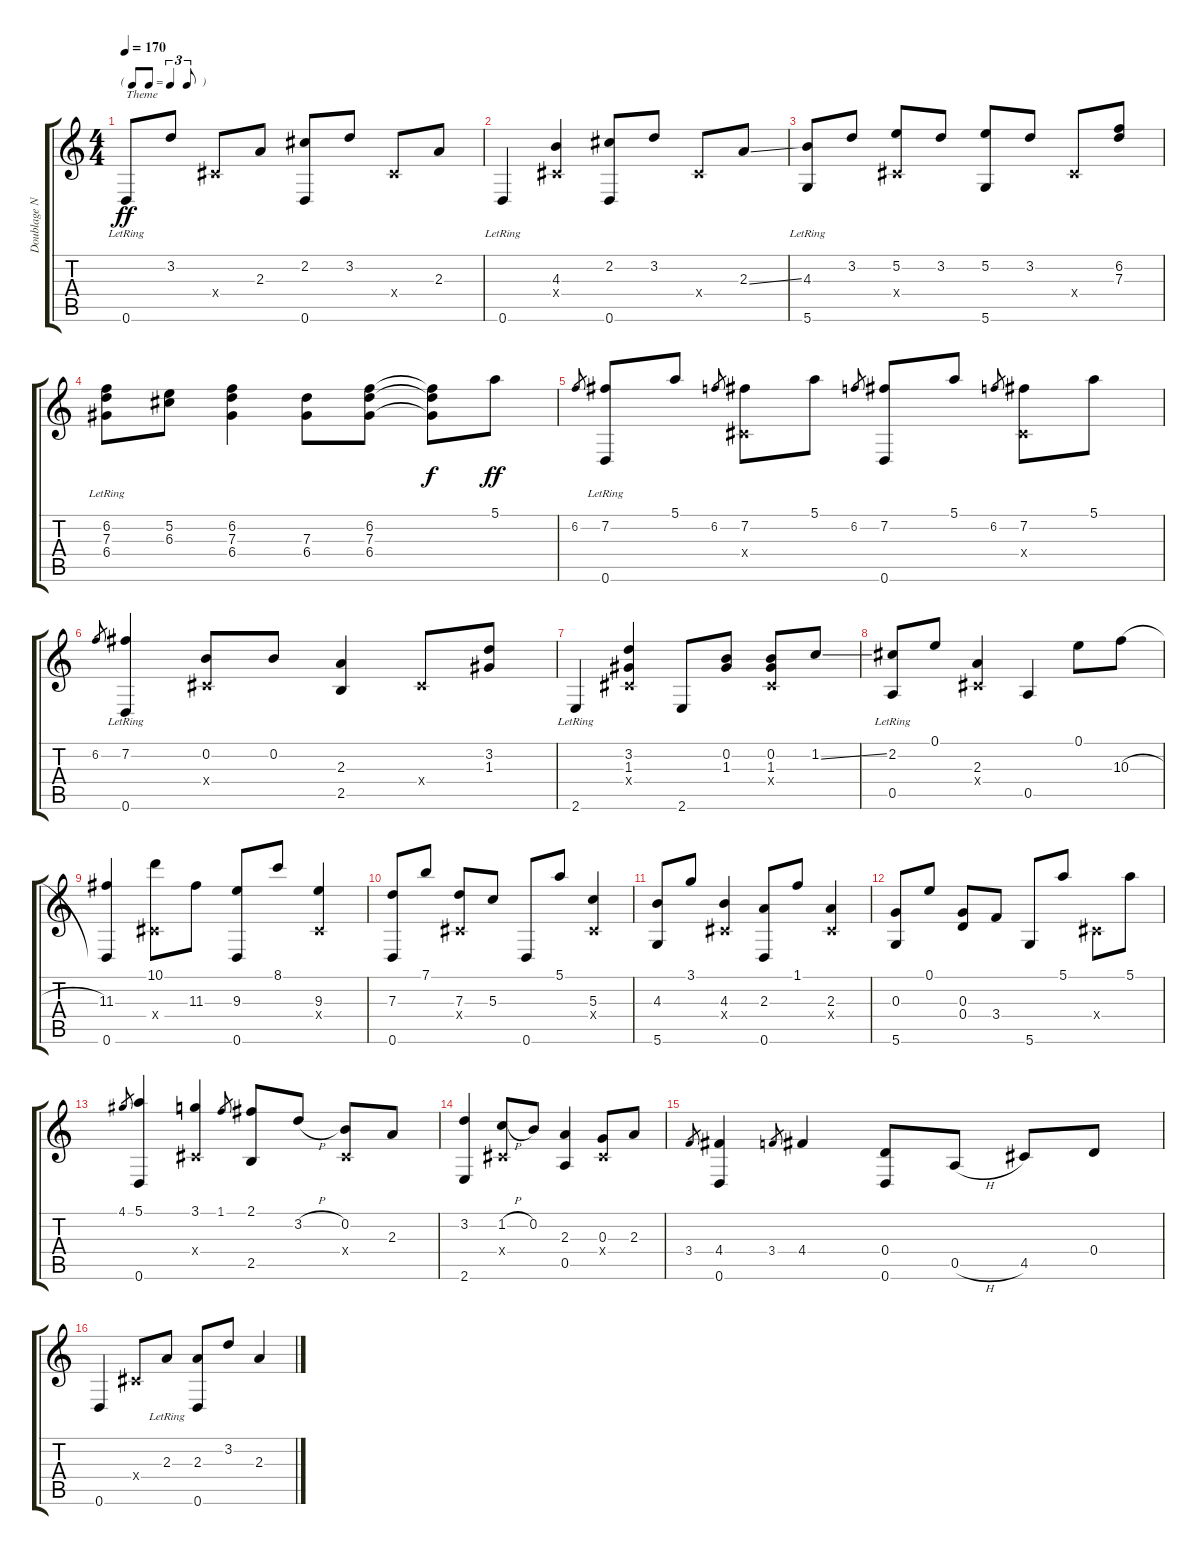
\track ("Doublage Nylon" "Doublage N") {instrument acousticguitarnylon}
\staff {score tabs}
\tuning (E4 B3 G3 D3 A2 D2) {hide}
\ts (4 4)
\tf triplet8th
\tempo 170
\clef g2
\ks c
0.6{lr}.8{txt "Theme" dy ff} 3.2.8 -1.4{x}.8 2.3.8 (2.2 0.6).8 3.2.8 -1.4{x}.8 2.3.8 |
0.6{lr}.4 (4.3 -1.4{x}).4 (2.2 0.6).8 3.2.8 -1.4{x}.8 2.3{ss}.8 |
(4.3 5.6{lr}).8 3.2.8 (5.2 -1.4{x}).8 3.2.8 (5.2 5.6).8 3.2.8 -1.4{x}.8 (6.2 7.3).8 |
(6.2 7.3 6.4{lr}).8 (5.2 6.3).8 (6.2 7.3 6.4).4 (7.3 6.4).8 (6.2 7.3 6.4).8 (6.2{t} 7.3{t} 6.4{t}).8{dy f} 5.1.8{dy ff} |
6.2.8{gr} (7.2 0.6{lr}).8 5.1.8 6.2.8{gr} (7.2 -1.4{x}).8 5.1.8 6.2.8{gr} (7.2 0.6).8 5.1.8 6.2.8{gr} (7.2 -1.4{x}).8 5.1.8 |
6.2.8{gr} (7.2{lr} 0.6{lr}).4 (0.2 -1.4{x}).8 0.2.8 (2.3 2.5).4 -1.4{x}.8 (3.2 1.3).8 |
2.6{lr}.4 (3.2 1.3 -1.4{x}).4 2.6.8 (0.2 1.3).8 (0.2 1.3 -1.4{x}).8 1.2{ss}.8 |
(2.2 0.5{lr}).8 0.1.8 (2.3 -1.4{x}).4 0.5.4 0.1.8 10.3{h}.8 |
(11.3 0.6).4 (10.1 -1.4{x}).8 11.3.8 (9.3 0.6).8 8.1.8 (9.3 -1.4{x}).4 |
(7.3 0.6).8 7.1.8 (7.3 -1.4{x}).8 5.3.8 0.6.8 5.1.8 (5.3 -1.4{x}).4 |
(4.3 5.6).8 3.1.8 (4.3 -1.4{x}).4 (2.3 0.6).8 1.1.8 (2.3 -1.4{x}).4 |
(0.3 5.6).8 0.1.8 (0.3 0.4).8 3.4.8 5.6.8 5.1.8 -1.4{x}.8 5.1.8 |
4.1.8{gr} (5.1 0.6).4 (3.1 -1.4{x}).4 1.1.8{gr} (2.1 2.5).8 3.2{h}.8 (0.2 -1.4{x}).8 2.3.8 |
(3.2 2.6).4 (1.2{h} -1.4{x}).8 0.2.8 (2.3 0.5).4 (0.3 -1.4{x}).8 2.3.8 |
3.4.8{gr} (4.4 0.6).4 3.4.8{gr} 4.4.4 (0.4 0.6).8 0.5{h}.8 4.5.8 0.4.8 |
0.6.4 -1.4{x}.8 2.3{lr}.8 (2.3 0.6).8 3.2.8 2.3.4
